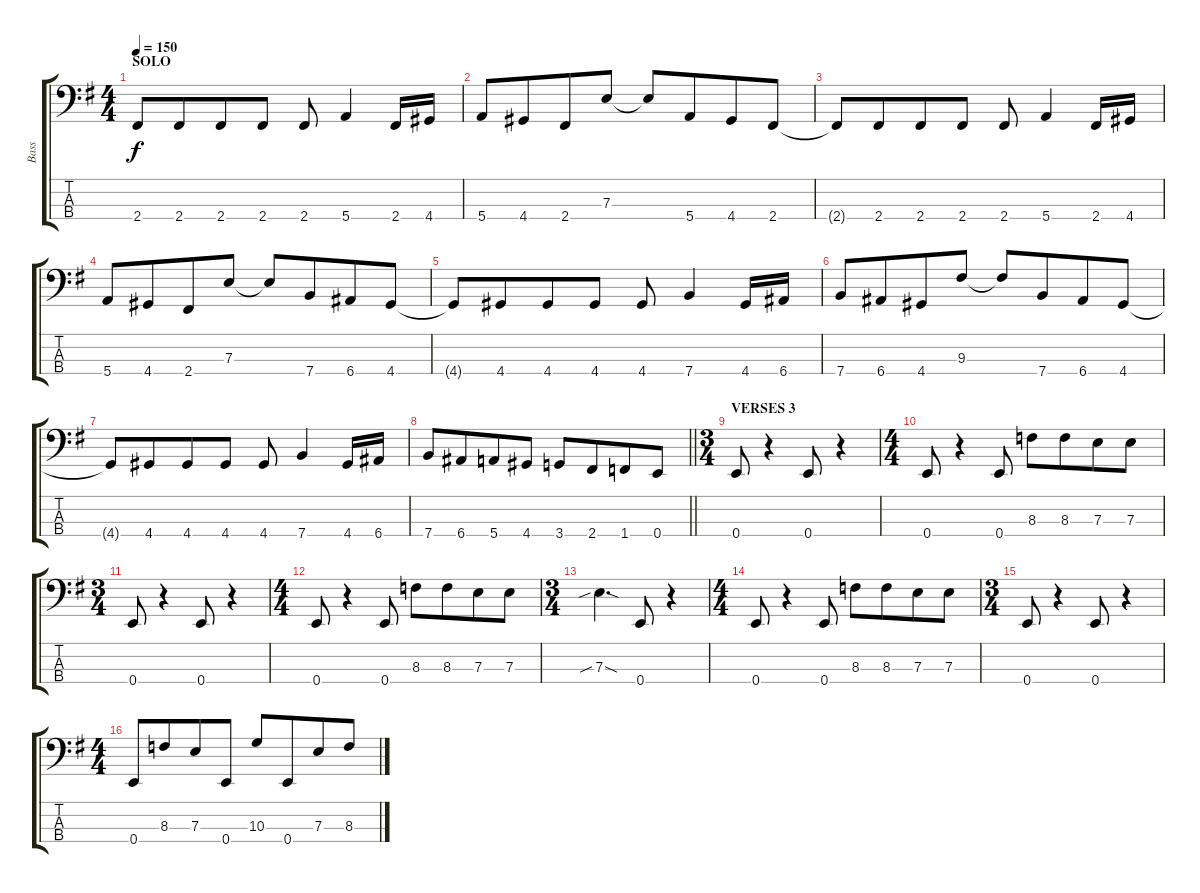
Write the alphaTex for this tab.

\track ("Bass" "Bass") {instrument electricbasspick}
\staff {score tabs}
\tuning (G2 D2 A1 E1) {hide}
\ts (4 4)
\section ("" "SOLO")
\tempo 150
\clef f4
\ks eminor
2.4{t}.8{dy f} 2.4.8{beam merge} 2.4.8 2.4.8 2.4.8 5.4.4 2.4.16 4.4.16 |
5.4.8 4.4.8{beam merge} 2.4.8 7.3.8 7.3{t}.8 5.4.8{beam merge} 4.4.8 2.4.8 |
2.4{t}.8 2.4.8{beam merge} 2.4.8 2.4.8 2.4.8 5.4.4 2.4.16 4.4.16 |
5.4.8 4.4.8{beam merge} 2.4.8 7.3.8 7.3{t}.8 7.4.8{beam merge} 6.4.8 4.4.8 |
4.4{t}.8 4.4.8{beam merge} 4.4.8 4.4.8 4.4.8 7.4.4 4.4.16 6.4.16 |
7.4.8 6.4.8{beam merge} 4.4.8 9.3.8 9.3{t}.8 7.4.8{beam merge} 6.4.8 4.4.8 |
4.4{t}.8 4.4.8{beam merge} 4.4.8 4.4.8 4.4.8 7.4.4 4.4.16 6.4.16 |
\barLineRight lightlight
7.4.8 6.4.8{beam merge} 5.4.8 4.4.8 3.4.8 2.4.8{beam merge} 1.4.8 0.4.8 |
\ts (3 4)
\section ("" "VERSES 3")
0.4.8 r.4 0.4.8 r.4 |
\ts (4 4)
0.4.8 r.4 0.4.8 8.3.8 8.3.8{beam merge} 7.3.8 7.3.8 |
\ts (3 4)
0.4.8 r.4 0.4.8 r.4 |
\ts (4 4)
0.4.8 r.4 0.4.8 8.3.8 8.3.8{beam merge} 7.3.8 7.3.8 |
\ts (3 4)
7.3{sib sod}.4{d} 0.4.8 r.4 |
\ts (4 4)
0.4.8 r.4 0.4.8 8.3.8 8.3.8{beam merge} 7.3.8 7.3.8 |
\ts (3 4)
0.4.8 r.4 0.4.8 r.4 |
\ts (4 4)
0.4.8 8.3.8{beam merge} 7.3.8 0.4.8 10.3.8 0.4.8{beam merge} 7.3.8 8.3.8
